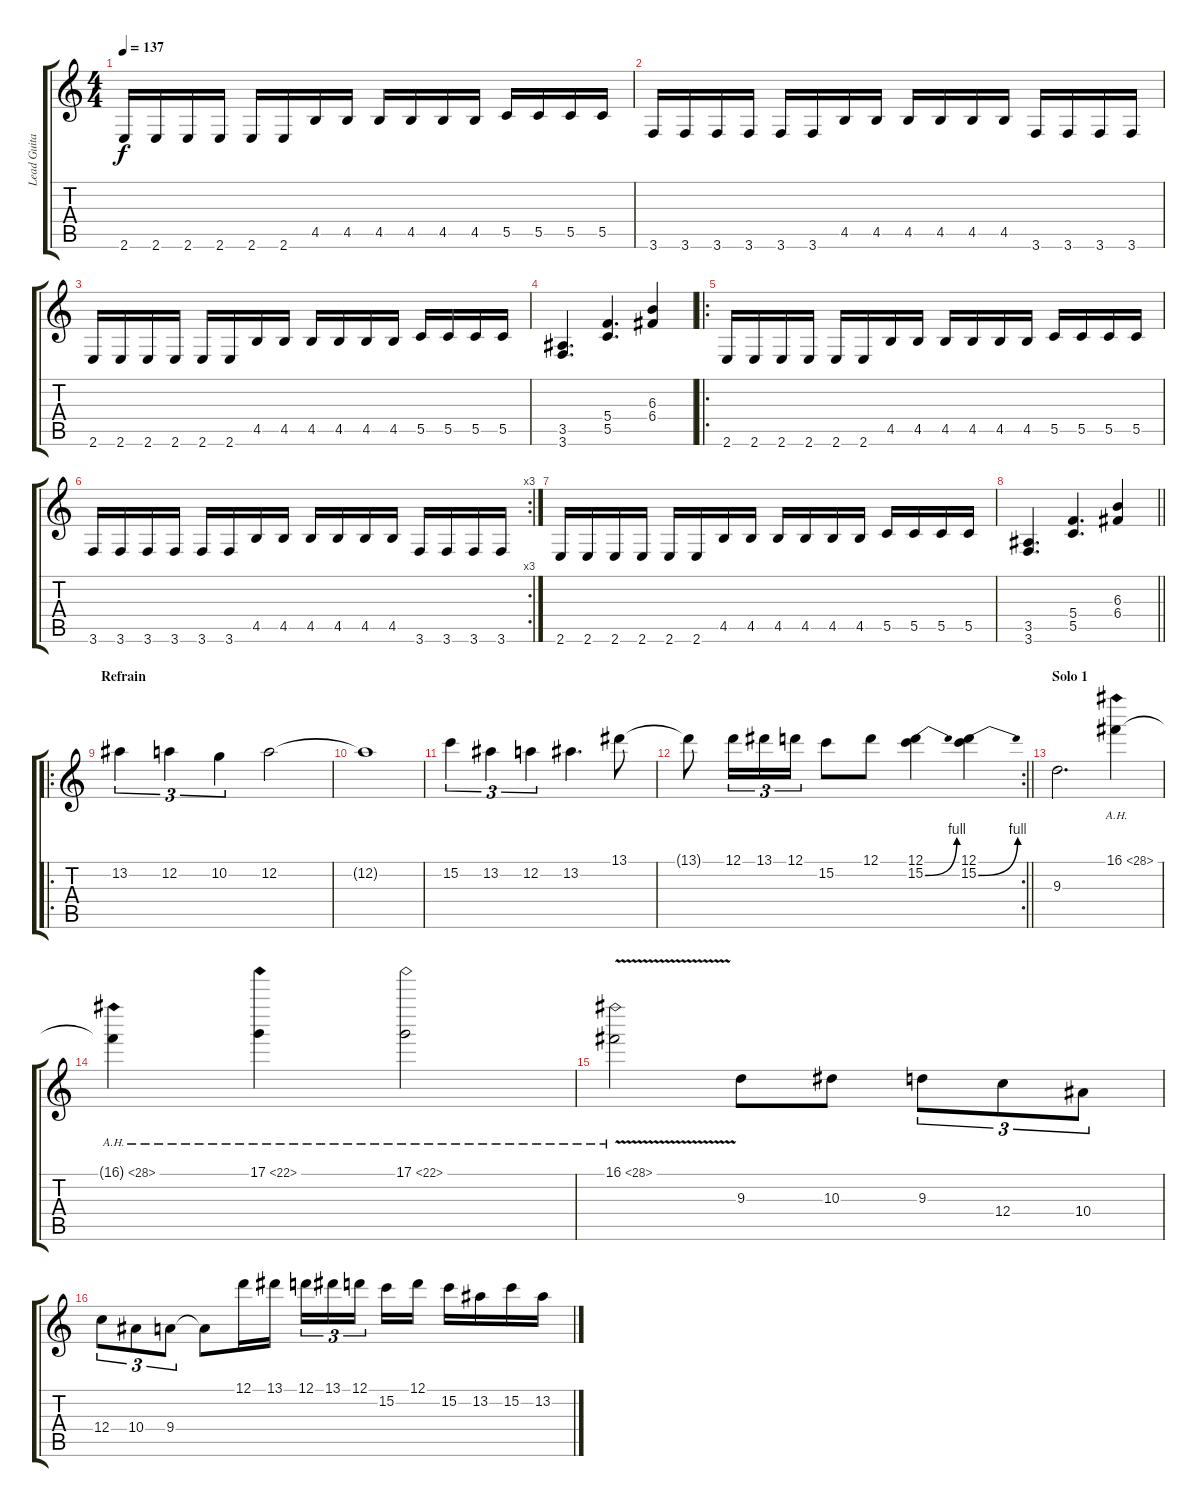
\track ("Lead Guitar" "Lead Guita") {instrument overdrivenguitar}
\staff {score tabs}
\tuning (D4 A3 F3 C3 G2 D2) {hide}
\ts (4 4)
\tempo 137
\clef g2
\ks c
2.6.16{dy f} 2.6.16 2.6.16 2.6.16 2.6.16 2.6.16 4.5.16 4.5.16 4.5.16 4.5.16 4.5.16 4.5.16 5.5.16 5.5.16 5.5.16 5.5.16 |
3.6.16 3.6.16 3.6.16 3.6.16 3.6.16 3.6.16 4.5.16 4.5.16 4.5.16 4.5.16 4.5.16 4.5.16 3.6.16 3.6.16 3.6.16 3.6.16 |
2.6.16 2.6.16 2.6.16 2.6.16 2.6.16 2.6.16 4.5.16 4.5.16 4.5.16 4.5.16 4.5.16 4.5.16 5.5.16 5.5.16 5.5.16 5.5.16 |
(3.5 3.6).4{d} (5.4 5.5).4{d} (6.3 6.4).4 |
\ro
2.6.16 2.6.16 2.6.16 2.6.16 2.6.16 2.6.16 4.5.16 4.5.16 4.5.16 4.5.16 4.5.16 4.5.16 5.5.16 5.5.16 5.5.16 5.5.16 |
\rc 3
3.6.16 3.6.16 3.6.16 3.6.16 3.6.16 3.6.16 4.5.16 4.5.16 4.5.16 4.5.16 4.5.16 4.5.16 3.6.16 3.6.16 3.6.16 3.6.16 |
2.6.16 2.6.16 2.6.16 2.6.16 2.6.16 2.6.16 4.5.16 4.5.16 4.5.16 4.5.16 4.5.16 4.5.16 5.5.16 5.5.16 5.5.16 5.5.16 |
\barLineRight lightlight
(3.5 3.6).4{d} (5.4 5.5).4{d} (6.3 6.4).4 |
\ro
\section ("" "Refrain")
13.2.4{tu (3 2)} 12.2.4{tu (3 2)} 10.2.4{tu (3 2)} 12.2.2 |
12.2{t}.1 |
15.2.4{tu (3 2)} 13.2.4{tu (3 2)} 12.2.4{tu (3 2)} 13.2.4{d} 13.1.8 |
\rc 2
\barLineRight lightlight
13.1{t}.8 12.1.16{tu (3 2)} 13.1.16{tu (3 2)} 12.1.16{tu (3 2)} 15.2.8 12.1.8 (12.1 15.2{be (bend 0 0 60 4)}).4 (12.1 15.2{be (bend 0 0 60 4)}).4 |
\section ("" "Solo 1")
9.3.2{d} 16.1{ah 12}.4 |
16.1{ah 12 t}.4 17.1{ah 5}.4 17.1{ah 5}.2 |
16.1{ah 12 v}.2 9.3.8 10.3.8 9.3.8{tu (3 2)} 12.4.8{tu (3 2)} 10.4.8{tu (3 2)} |
12.4.8{tu (3 2)} 10.4.8{tu (3 2)} 9.4.8{tu (3 2)} 9.4{t}.8 12.1.16 13.1.16 12.1.16{tu (3 2)} 13.1.16{tu (3 2)} 12.1.16{tu (3 2) beam splitsecondary} 15.2.16 12.1.16 15.2.16 13.2.16 15.2.16 13.2.16
